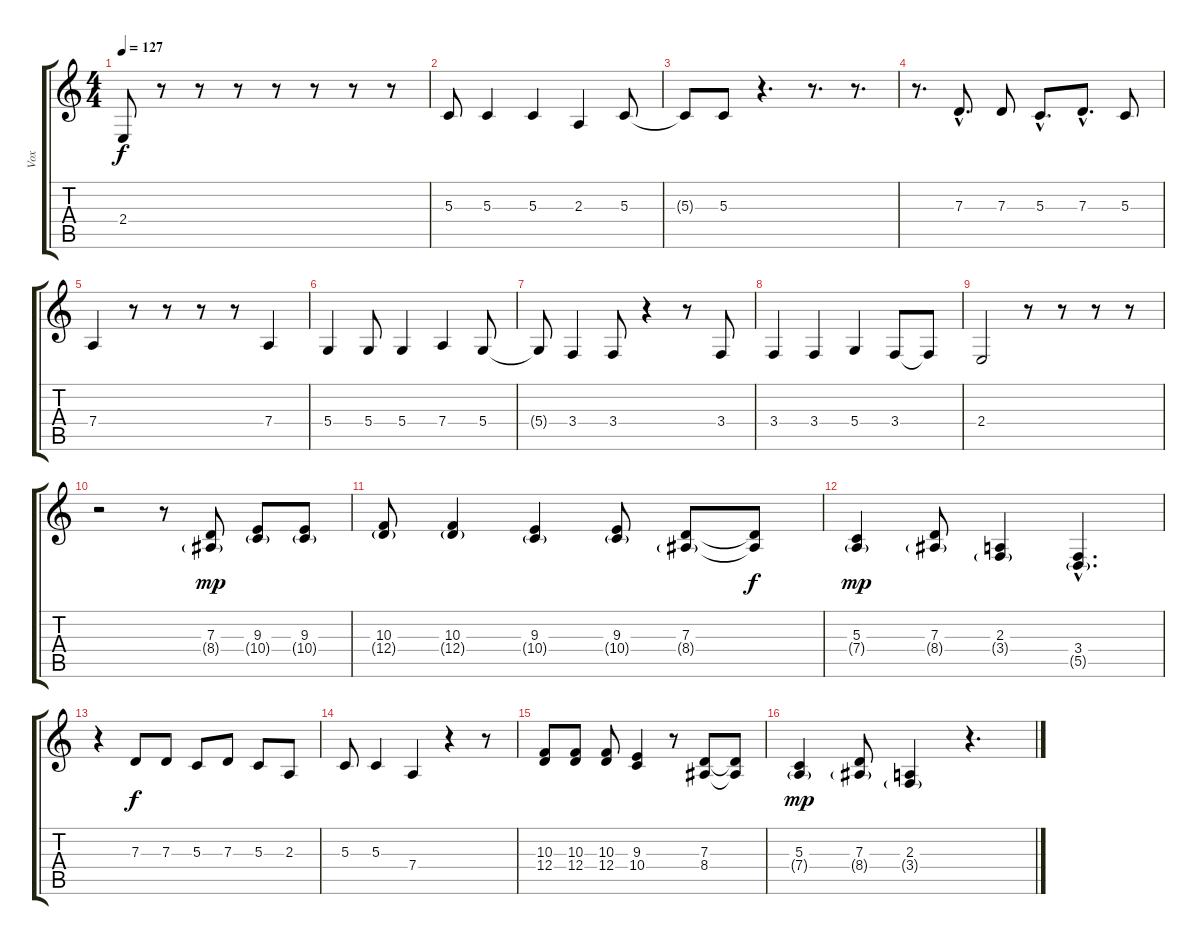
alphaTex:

\track ("Vox" "Vox") {instrument lead6voice}
\staff {score tabs}
\tuning (E4 B3 G3 D3 A2 E2) {hide}
\ts (4 4)
\tempo 127
\clef g2
\ks c
2.4{t}.8{dy f} r.8 r.8 r.8 r.8 r.8 r.8 r.8 |
5.3.8 5.3.4 5.3.4 2.3.4 5.3.8 |
5.3{t}.8 5.3.8 r.4{d} r.8{d} r.8{d} |
r.8{d} 7.3{hac}.8{d} 7.3.8 5.3{hac}.8{d} 7.3{hac}.8{d} 5.3.8 |
7.4.4 r.8 r.8 r.8 r.8 7.4.4 |
5.4.4 5.4.8 5.4.4 7.4.4 5.4.8 |
5.4{t}.8 3.4.4 3.4.8 r.4 r.8 3.4.8 |
3.4.4 3.4.4 5.4.4 3.4.8 3.4{t}.8 |
2.4.2 r.8 r.8 r.8 r.8 |
r.2 r.8 (7.3 8.4{g}).8{dy mp} (9.3 10.4{g}).8 (9.3 10.4{g}).8 |
(10.3 12.4{g}).8 (10.3 12.4{g}).4 (9.3 10.4{g}).4 (9.3 10.4{g}).8 (7.3 8.4{g}).8 (7.3{t} 8.4{t}).8{dy f} |
(5.3 7.4{g}).4{dy mp} (7.3 8.4{g}).8 (2.3 3.4{g}).4 (3.4{hac} 5.5{g hac}).4{d} |
r.4 7.3.8{dy f} 7.3.8 5.3.8 7.3.8 5.3.8 2.3.8 |
5.3.8 5.3.4 7.4.4 r.4 r.8 |
(10.3 12.4).8 (10.3 12.4).8 (10.3 12.4).8 (9.3 10.4).4 r.8 (7.3 8.4).8 (7.3{t} 8.4{t}).8 |
(5.3 7.4{g}).4{dy mp} (7.3 8.4{g}).8 (2.3 3.4{g}).4 r.4{d}
